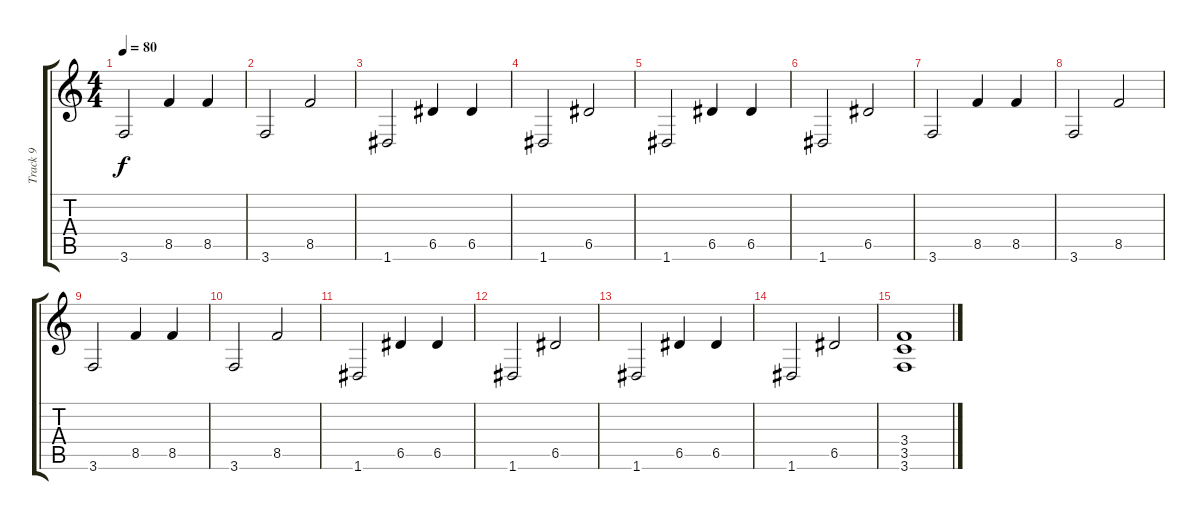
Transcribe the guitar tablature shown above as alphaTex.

\track ("Track 9" "Track 9") {instrument fretlessbass}
\staff {score tabs}
\tuning (E4 B3 G3 D3 A2 D2) {hide}
\ts (4 4)
\tempo 80
\clef g2
\ks c
3.6.2{dy f} 8.5.4 8.5.4 |
3.6.2 8.5.2 |
1.6.2 6.5.4 6.5.4 |
1.6.2 6.5.2 |
1.6.2 6.5.4 6.5.4 |
1.6.2 6.5.2 |
3.6.2 8.5.4 8.5.4 |
3.6.2 8.5.2 |
3.6.2 8.5.4 8.5.4 |
3.6.2 8.5.2 |
1.6.2 6.5.4 6.5.4 |
1.6.2 6.5.2 |
1.6.2 6.5.4 6.5.4 |
1.6.2 6.5.2 |
(3.4 3.5 3.6).1
